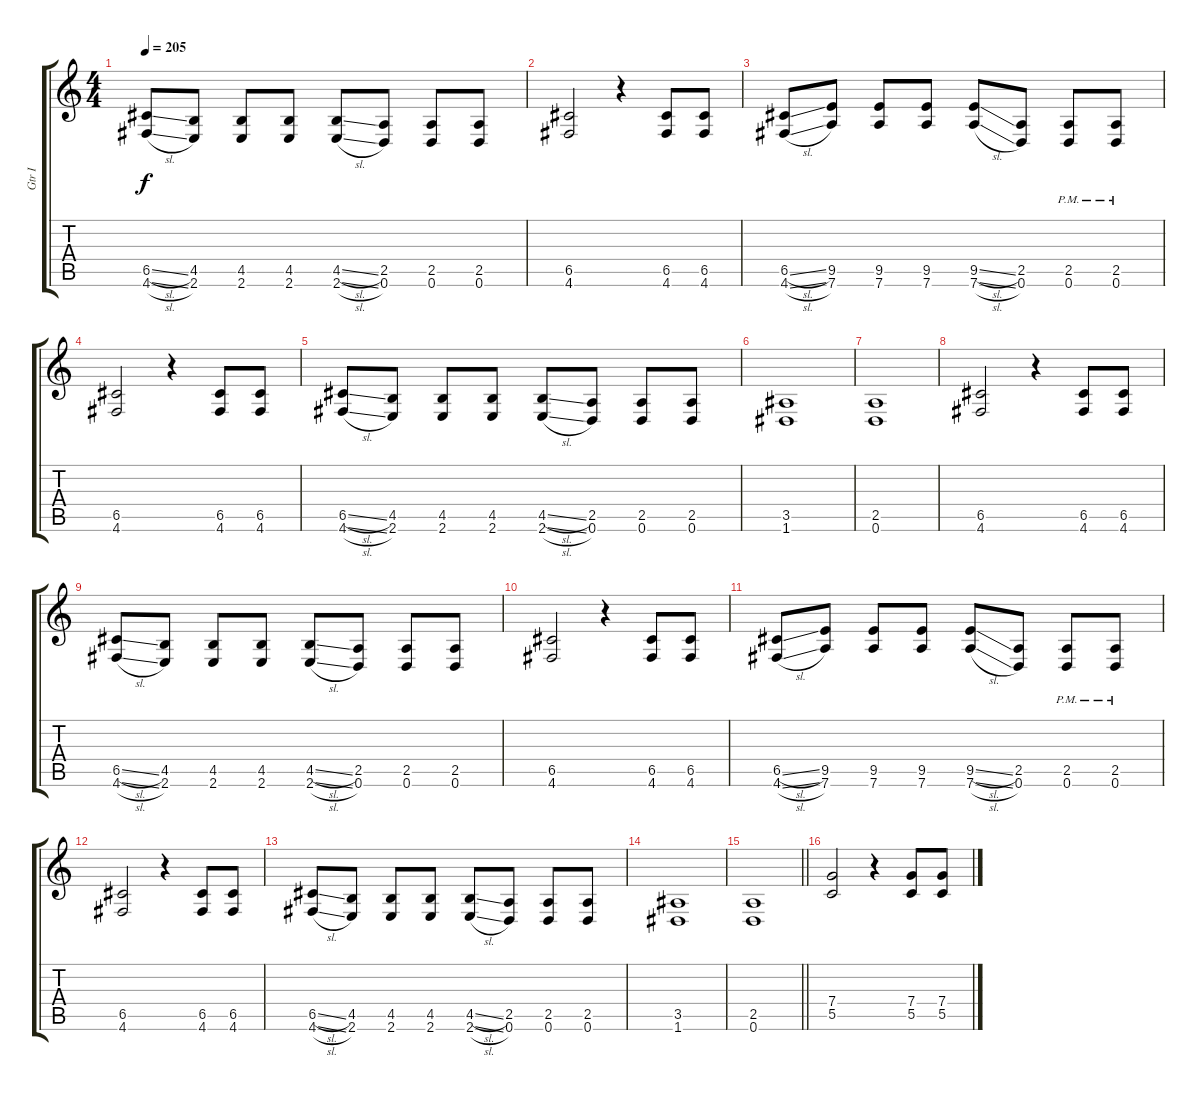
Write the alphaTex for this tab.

\track ("Gtr I" "Gtr I") {instrument distortionguitar}
\staff {score tabs}
\tuning (D4 A3 F3 C3 G2 D2) {hide}
\ts (4 4)
\tempo 205
\clef g2
\ks c
(6.5{sl} 4.6{sl}).8{dy f} (4.5 2.6).8 (4.5 2.6).8 (4.5 2.6).8 (4.5{sl} 2.6{sl}).8 (2.5 0.6).8 (2.5 0.6).8 (2.5 0.6).8 |
(6.5 4.6).2 r.4 (6.5 4.6).8 (6.5 4.6).8 |
(6.5{sl} 4.6{sl}).8 (9.5 7.6).8 (9.5 7.6).8 (9.5 7.6).8 (9.5{sl} 7.6{sl}).8 (2.5 0.6).8 (2.5{pm} 0.6{pm}).8 (2.5{pm} 0.6{pm}).8 |
(6.5 4.6).2 r.4 (6.5 4.6).8 (6.5 4.6).8 |
(6.5{sl} 4.6{sl}).8 (4.5 2.6).8 (4.5 2.6).8 (4.5 2.6).8 (4.5{sl} 2.6{sl}).8 (2.5 0.6).8 (2.5 0.6).8 (2.5 0.6).8 |
(3.5 1.6).1 |
(2.5 0.6).1 |
(6.5 4.6).2 r.4 (6.5 4.6).8 (6.5 4.6).8 |
(6.5{sl} 4.6{sl}).8 (4.5 2.6).8 (4.5 2.6).8 (4.5 2.6).8 (4.5{sl} 2.6{sl}).8 (2.5 0.6).8 (2.5 0.6).8 (2.5 0.6).8 |
(6.5 4.6).2 r.4 (6.5 4.6).8 (6.5 4.6).8 |
(6.5{sl} 4.6{sl}).8 (9.5 7.6).8 (9.5 7.6).8 (9.5 7.6).8 (9.5{sl} 7.6{sl}).8 (2.5 0.6).8 (2.5{pm} 0.6{pm}).8 (2.5{pm} 0.6{pm}).8 |
(6.5 4.6).2 r.4 (6.5 4.6).8 (6.5 4.6).8 |
(6.5{sl} 4.6{sl}).8 (4.5 2.6).8 (4.5 2.6).8 (4.5 2.6).8 (4.5{sl} 2.6{sl}).8 (2.5 0.6).8 (2.5 0.6).8 (2.5 0.6).8 |
(3.5 1.6).1 |
\barLineRight lightlight
(2.5 0.6).1 |
(7.4 5.5).2 r.4 (7.4 5.5).8 (7.4 5.5).8
